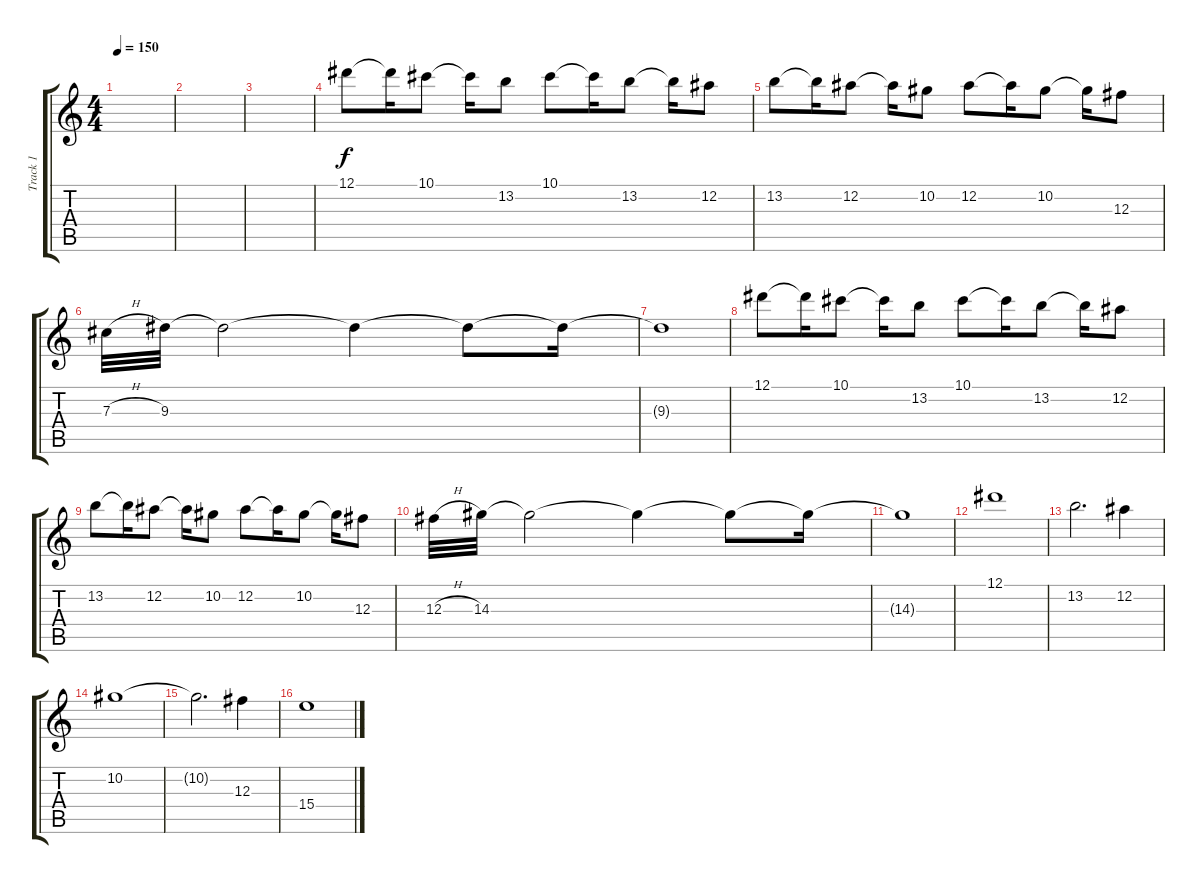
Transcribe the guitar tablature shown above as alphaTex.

\track ("Track 1" "Track 1") {instrument distortionguitar}
\staff {score tabs}
\tuning (Eb4 Bb3 Gb3 Db3 Ab2 Db2) {hide}
\ts (4 4)
\tempo 150
\clef g2
\ks c
|
|
|
12.1.8 12.1{t}.16 10.1.8 10.1{t}.16 13.2.8 10.1.8 10.1{t}.16 13.2.8 13.2{t}.16 12.2.8 |
13.2.8 13.2{t}.16 12.2.8 12.2{t}.16 10.2.8 12.2.8 12.2{t}.16 10.2.8 10.2{t}.16 12.3.8 |
7.3{h}.32 9.3.32 9.3{t}.2 9.3{t}.4 9.3{t}.8 9.3{t}.16 |
9.3{t}.1 |
12.1.8 12.1{t}.16 10.1.8 10.1{t}.16 13.2.8 10.1.8 10.1{t}.16 13.2.8 13.2{t}.16 12.2.8 |
13.2.8 13.2{t}.16 12.2.8 12.2{t}.16 10.2.8 12.2.8 12.2{t}.16 10.2.8 10.2{t}.16 12.3.8 |
12.3{h}.32 14.3.32 14.3{t}.2 14.3{t}.4 14.3{t}.8 14.3{t}.16 |
14.3{t}.1 |
12.1.1 |
13.2.2{d} 12.2.4 |
10.2.1 |
10.2{t}.2{d} 12.3.4 |
15.4.1
